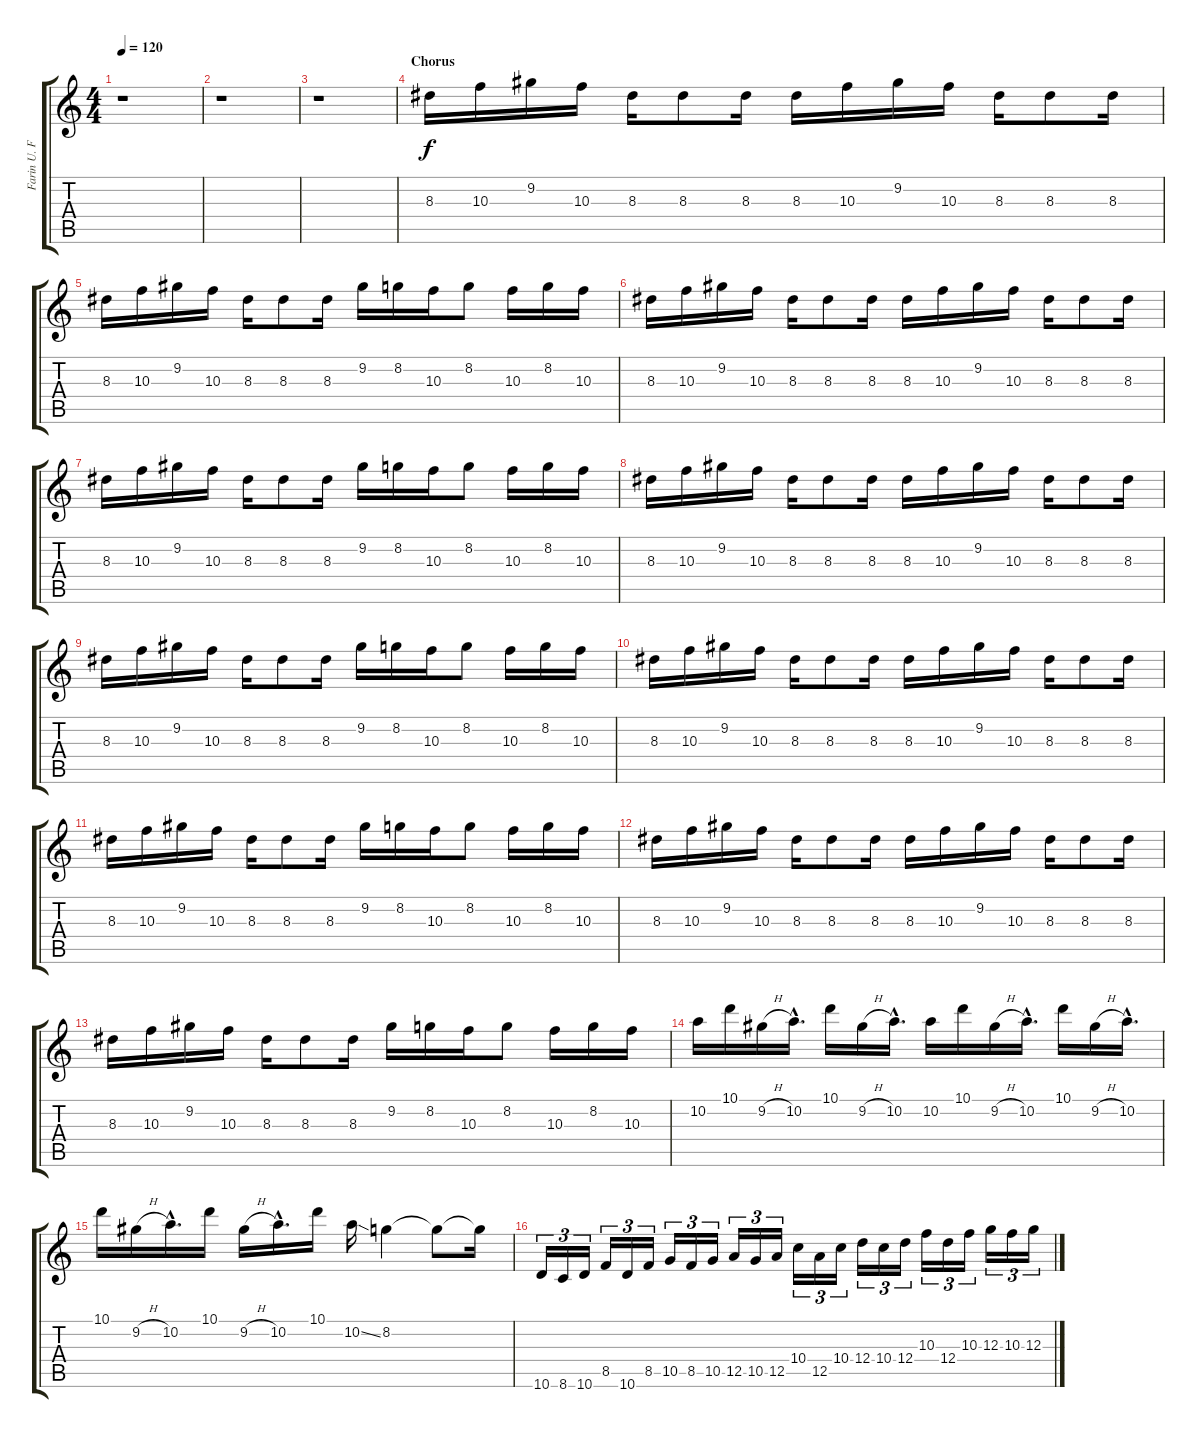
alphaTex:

\track ("Farin U. Fills" "Farin U. F") {instrument distortionguitar}
\staff {score tabs}
\tuning (E4 B3 G3 D3 A2 E2) {hide}
\ts (4 4)
\tempo 120
\clef g2
\ks c
r.1{dy f} |
r.1 |
r.1 |
\section ("" "Chorus")
8.3.16 10.3.16 9.2.16 10.3.16 8.3.16 8.3.8 8.3.16 8.3.16 10.3.16 9.2.16 10.3.16 8.3.16 8.3.8 8.3.16 |
8.3.16 10.3.16 9.2.16 10.3.16 8.3.16 8.3.8 8.3.16 9.2.16 8.2.16 10.3.16 8.2.8 10.3.16 8.2.16 10.3.16 |
8.3.16 10.3.16 9.2.16 10.3.16 8.3.16 8.3.8 8.3.16 8.3.16 10.3.16 9.2.16 10.3.16 8.3.16 8.3.8 8.3.16 |
8.3.16 10.3.16 9.2.16 10.3.16 8.3.16 8.3.8 8.3.16 9.2.16 8.2.16 10.3.16 8.2.8 10.3.16 8.2.16 10.3.16 |
8.3.16 10.3.16 9.2.16 10.3.16 8.3.16 8.3.8 8.3.16 8.3.16 10.3.16 9.2.16 10.3.16 8.3.16 8.3.8 8.3.16 |
8.3.16 10.3.16 9.2.16 10.3.16 8.3.16 8.3.8 8.3.16 9.2.16 8.2.16 10.3.16 8.2.8 10.3.16 8.2.16 10.3.16 |
8.3.16 10.3.16 9.2.16 10.3.16 8.3.16 8.3.8 8.3.16 8.3.16 10.3.16 9.2.16 10.3.16 8.3.16 8.3.8 8.3.16 |
8.3.16 10.3.16 9.2.16 10.3.16 8.3.16 8.3.8 8.3.16 9.2.16 8.2.16 10.3.16 8.2.8 10.3.16 8.2.16 10.3.16 |
8.3.16 10.3.16 9.2.16 10.3.16 8.3.16 8.3.8 8.3.16 8.3.16 10.3.16 9.2.16 10.3.16 8.3.16 8.3.8 8.3.16 |
8.3.16 10.3.16 9.2.16 10.3.16 8.3.16 8.3.8 8.3.16 9.2.16 8.2.16 10.3.16 8.2.8 10.3.16 8.2.16 10.3.16 |
10.2.16{volume 15} 10.1.16 9.2{h}.16 10.2{hac}.16{d} 10.1.16 9.2{h}.16 10.2{hac}.16{d} 10.2.16 10.1.16 9.2{h}.16 10.2{hac}.16{d} 10.1.16 9.2{h}.16 10.2{hac}.16{d} |
10.1.16 9.2{h}.16 10.2{hac}.16{d} 10.1.16 9.2{h}.16 10.2{hac}.16{d} 10.1.16 10.2{ss}.16 8.2.4 8.2{t}.8 8.2{t}.16 |
10.6.16{tu (3 2)} 8.6.16{tu (3 2)} 10.6.16{tu (3 2)} 8.5.16{tu (3 2)} 10.6.16{tu (3 2)} 8.5.16{tu (3 2)} 10.5.16{tu (3 2)} 8.5.16{tu (3 2)} 10.5.16{tu (3 2)} 12.5.16{tu (3 2)} 10.5.16{tu (3 2)} 12.5.16{tu (3 2)} 10.4.16{tu (3 2)} 12.5.16{tu (3 2)} 10.4.16{tu (3 2)} 12.4.16{tu (3 2)} 10.4.16{tu (3 2)} 12.4.16{tu (3 2)} 10.3.16{tu (3 2)} 12.4.16{tu (3 2)} 10.3.16{tu (3 2)} 12.3.16{tu (3 2)} 10.3.16{tu (3 2)} 12.3.16{tu (3 2)}
